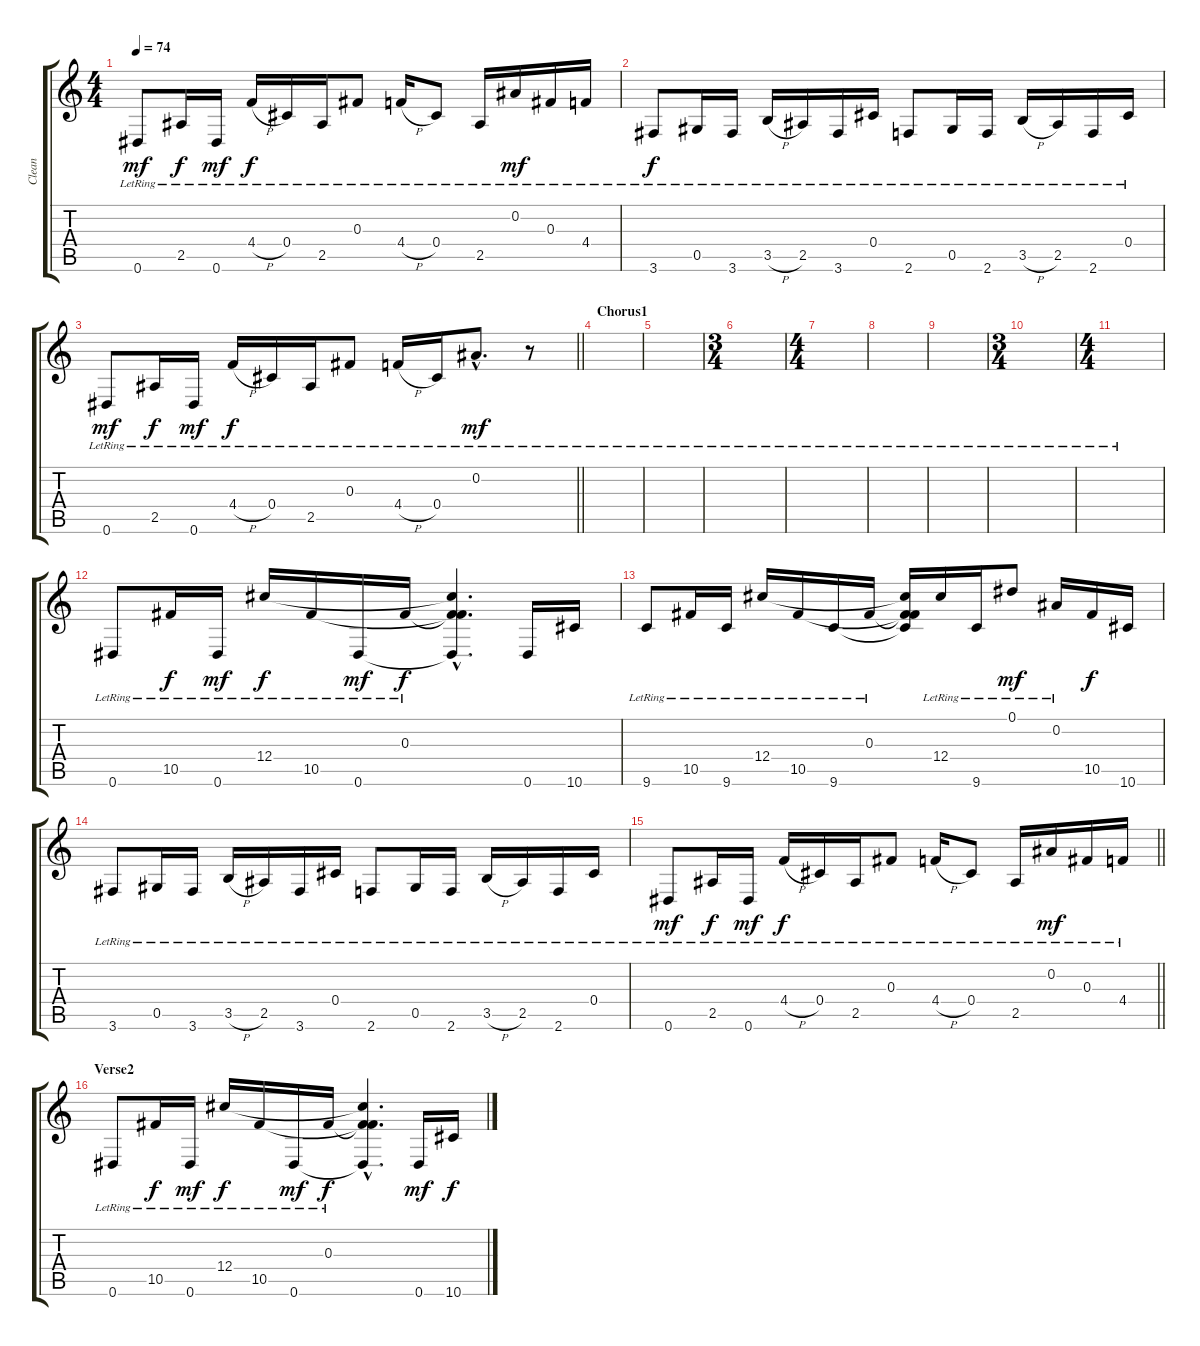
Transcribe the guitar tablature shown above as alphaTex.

\track ("Clean" "Clean") {instrument electricguitarclean}
\staff {score tabs}
\tuning (Eb4 Bb3 Gb3 Db3 Ab2 Eb2) {hide}
\ts (4 4)
\tempo 74
\clef g2
\ks c
0.6{lr}.8{dy mf} 2.5{lr}.16{dy f} 0.6{lr}.16{dy mf} 4.4{h lr}.16{dy f} 0.4{lr}.16 2.5{lr}.16 0.3{lr}.8 4.4{h lr}.16 0.4{lr}.8 2.5{lr}.16 0.2{lr}.16{dy mf} 0.3{lr}.16 4.4{lr}.16 |
3.6{lr}.8{dy f} 0.5{lr}.16 3.6{lr}.16 3.5{h lr}.16 2.5{lr}.16 3.6{lr}.16 0.4{lr}.16 2.6{lr}.8 0.5{lr}.16 2.6{lr}.16 3.5{h lr}.16 2.5{lr}.16 2.6{lr}.16 0.4{lr}.16 |
\barLineRight lightlight
0.6{lr}.8{dy mf} 2.5{lr}.16{dy f} 0.6{lr}.16{dy mf} 4.4{h lr}.16{dy f} 0.4{lr}.16 2.5{lr}.16 0.3{lr}.8 4.4{h lr}.16 0.4{lr}.16 0.2{hac lr}.8{d dy mf} r.8 |
\section ("" "Chorus1")
|
|
\ts (3 4)
|
\ts (4 4)
|
|
|
\ts (3 4)
|
\ts (4 4)
|
0.6{lr}.8 10.5{lr}.16{dy f} 0.6{lr}.16{dy mf} 12.4{lr}.16{dy f} 10.5{lr}.16 0.6{lr}.16{dy mf} 0.3{lr}.16{dy f} (0.3{hac t} 12.4{hac t} 10.5{hac t} 0.6{hac t}).4{d} 0.6.16 10.6.16 |
9.6{lr}.8 10.5{lr}.16 9.6{lr}.16 12.4{lr}.16 10.5{lr}.16 9.6{lr}.16 0.3{lr}.16 (0.3{t} 12.4{t} 10.5{t} 9.6{t}).16 12.4{lr}.16 9.6{lr}.16 0.1{lr}.8{dy mf} 0.2{lr}.16 10.5.16{dy f} 10.6.16 |
3.6{lr}.8 0.5{lr}.16 3.6{lr}.16 3.5{h lr}.16 2.5{lr}.16 3.6{lr}.16 0.4{lr}.16 2.6{lr}.8 0.5{lr}.16 2.6{lr}.16 3.5{h lr}.16 2.5{lr}.16 2.6{lr}.16 0.4{lr}.16 |
\barLineRight lightlight
0.6{lr}.8{dy mf} 2.5{lr}.16{dy f} 0.6{lr}.16{dy mf} 4.4{h lr}.16{dy f} 0.4{lr}.16 2.5{lr}.16 0.3{lr}.8 4.4{h lr}.16 0.4{lr}.8 2.5{lr}.16 0.2{lr}.16{dy mf} 0.3{lr}.16 4.4{lr}.16 |
\section ("" "Verse2")
0.6{lr}.8 10.5{lr}.16{dy f} 0.6{lr}.16{dy mf} 12.4{lr}.16{dy f} 10.5{lr}.16 0.6{lr}.16{dy mf} 0.3{lr}.16{dy f} (0.3{hac t} 12.4{hac t} 10.5{hac t} 0.6{hac t}).4{d} 0.6.16{dy mf} 10.6.16{dy f}
